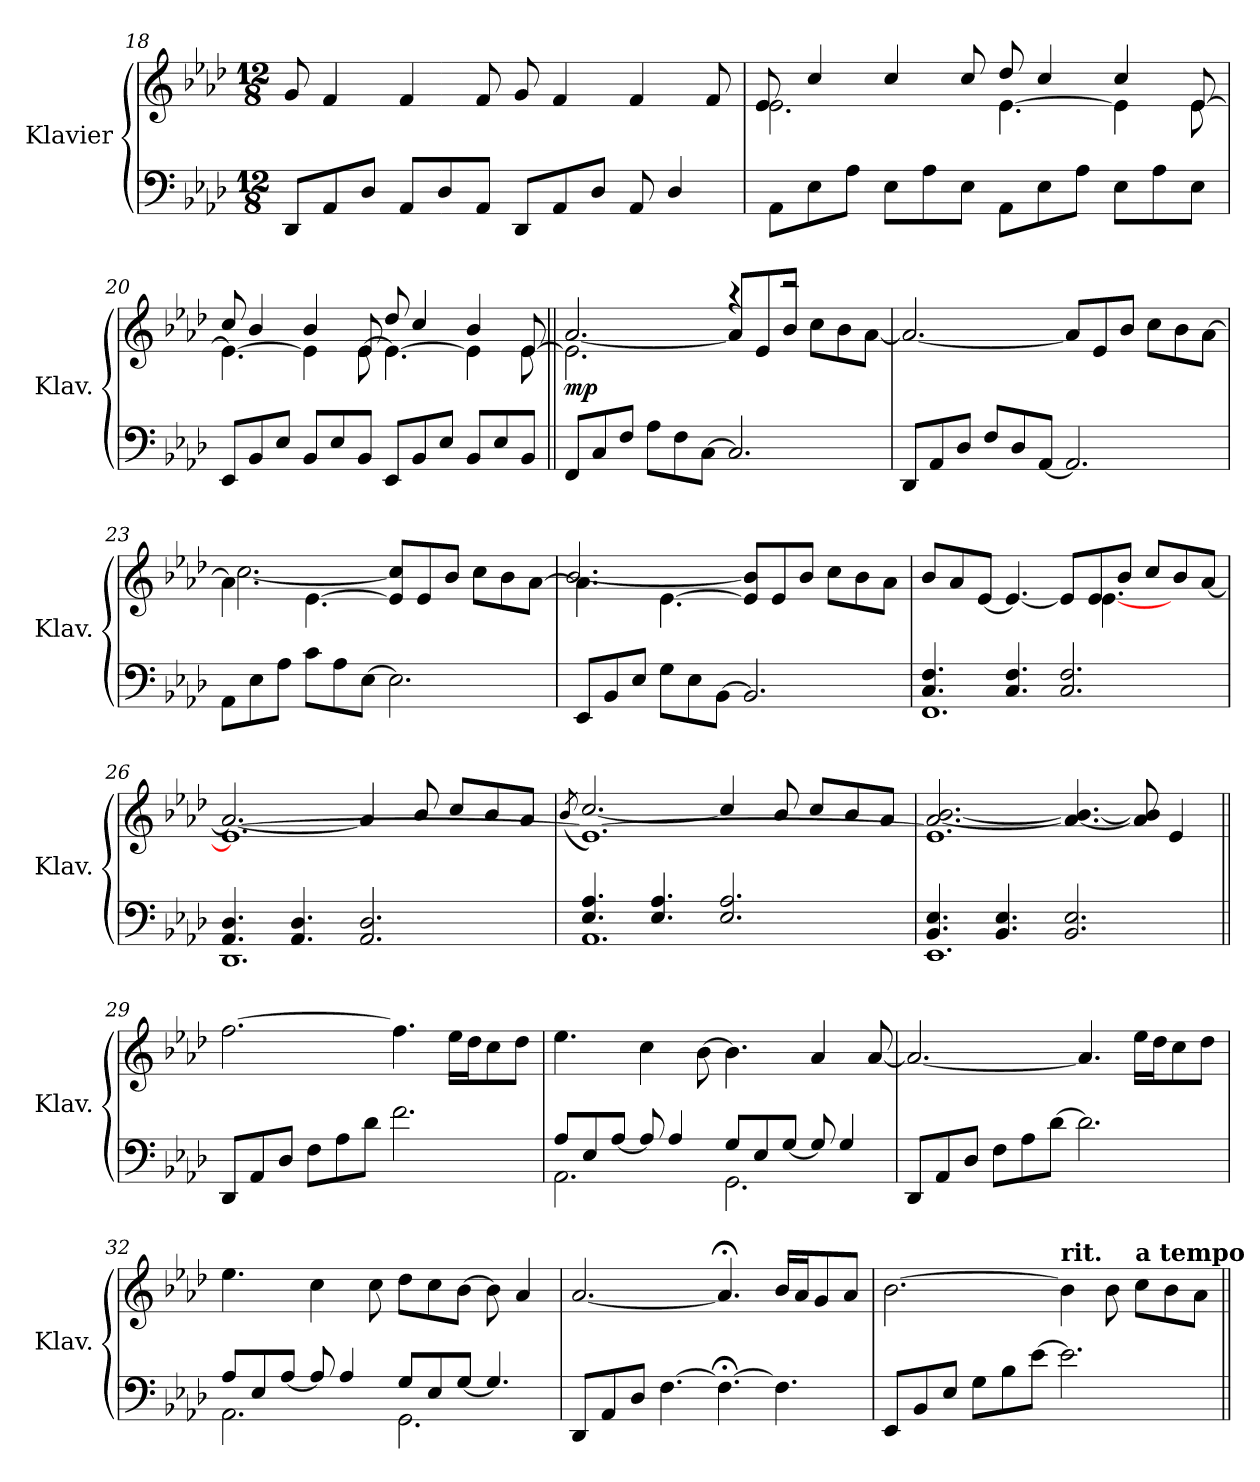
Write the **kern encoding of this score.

**kern	**kern	**dynam
*part1	*part1	*part1
*staff2	*staff1	*staff1/2
*I"Klavier	*	*
*I'Klav.	*	*
*clefF4	*clefG2	*
*k[b-e-a-d-]	*k[b-e-a-d-]	*
*M12/8	*M12/8	*
=18	=18	=18
8DD-/L	8g/	.
8AA-/	4f/	.
8D-/J	.	.
8AA-/L	4f/	.
8D-/	.	.
8AA-/J	8f/	.
8DD-/L	8g/	.
8AA-/	4f/	.
8D-/J	.	.
8AA-/	4f/	.
4D-/	.	.
.	8f/	.
!!LO:LB:g=z
=19	=19	=19
*	*^	*
8AA-\L	2.e-\	8e-/	.
8E-\	.	4cc/	.
8A-\J	.	.	.
8E-\L	.	4cc/	.
8A-\	.	.	.
8E-\J	.	8cc/	.
8AA-\L	[4.e-\	8dd-/	.
8E-\	.	4cc/	.
8A-\J	.	.	.
8E-\L	4e-\]	4cc/	.
8A-\	.	.	.
8E-\J	[8e-\	8e-/	.
=20	=20	=20	=20
8EE-/L	4.e-\_	8cc/	.
8BB-/	.	4b-/	.
8E-/J	.	.	.
8BB-/L	4e-\]	4b-/	.
8E-/	.	.	.
8BB-/J	[8e-\	8e-/	.
8EE-/L	4.e-\_	8dd-/	.
8BB-/	.	4cc/	.
8E-/J	.	.	.
8BB-/L	4e-\]	4b-/	.
8E-/	.	.	.
8BB-/J	[8e-\	8e-/	.
!!LO:LB:g=z	!!
=21||	=21||	=21||	=21||
*	*MM126	*	*
!	!	!	!LO:DY:b
8FF/L	2.e-\]	[2.a-/	mp
8C/	.	.	.
8F/J	.	.	.
8A-\L	.	.	.
8F\	.	.	.
[8C\J	.	.	.
2.C/]	4raa	8a-/L]	.
.	.	8e-/	.
.	2rccc	8b-/J	.
.	.	8cc\L	.
.	.	8b-\	.
.	.	[8a-\J	.
*	*v	*v	*
=22	=22	=22
8DD-/L	2.a-/_	.
8AA-/	.	.
8D-/J	.	.
8F/L	.	.
8D-/	.	.
[8AA-/J	.	.
2.AA-/]	8a-/L]	.
.	8e-/	.
.	8b-/J	.
.	8cc\L	.
.	8b-\	.
.	[8a-\J	.
!!LO:LB:g=z
=23	=23	=23
*	*^	*
8AA-\L	4.a-\]	[2.cc\	.
8E-\	.	.	.
8A-\J	.	.	.
8c\L	[4.e-\	.	.
8A-\	.	.	.
[8E-\J	.	.	.
2.E-\]	8e-/] 8cc/]L	2.ryy	.
.	8e-/	.	.
.	8b-/J	.	.
.	8cc\L	.	.
.	8b-\	.	.
.	[8a-\J	.	.
=24	=24	=24	=24
8EE-/L	4.a-\]	[2.b-/	.
8BB-/	.	.	.
8E-/J	.	.	.
8G\L	[4.e-\	.	.
8E-\	.	.	.
[8BB-\J	.	.	.
2.BB-/]	8e-/] 8b-/]L	2.ryy	.
.	8e-/	.	.
.	8b-/J	.	.
.	8cc\L	.	.
.	8b-\	.	.
.	8a-\J	.	.
=25	=25	=25	=25
*^	*	*	*
1.FF	4.C/ 4.F/	8b-/L	2..ryy	.
.	.	8a-/	.	.
.	.	[8e-/J	.	.
.	4.C/ 4.F/	4.e-/_	.	.
.	2.C/ 2.F/	8e-/L]	.	.
.	.	8e-/	[4.e-\	.
.	.	8b-/J	.	.
.	.	8cc/L	.	.
.	.	8b-/	4ryy	.
.	.	[8a-/J	.	.
!!LO:LB:g=z	!!
=26	=26	=26	=26	=26
1.DD-	4.AA-/ 4.D-/	1.e-_	2.a-/_	.
.	4.AA-/ 4.D-/	.	.	.
.	2.AA-/ 2.D-/	.	4a-/]	.
.	.	.	8b-/	.
.	.	.	8cc/L	.
.	.	.	8b-/	.
.	.	.	8a-/J	.
=27	=27	=27	=27	=27
.	.	.	(>8qb-/	.
1.AA-	4.E-/ 4.A-/	1.e-_	[2.cc/)	.
.	4.E-/ 4.A-/	.	.	.
.	2.E-/ 2.A-/	.	4cc/]	.
.	.	.	8b-/	.
.	.	.	8cc/L	.
.	.	.	8b-/	.
.	.	.	8a-/J	.
=28	=28	=28	=28	=28
1.EE-	4.BB-/ 4.E-/	1.e-]	[2.a-/ [2.b-/	.
.	4.BB-/ 4.E-/	.	.	.
.	2.BB-/ 2.E-/	.	4.a-/_ 4.b-/_	.
.	.	.	8a-/] 8b-/]	.
.	.	.	4e-/	.
*v	*v	*	*	*
*	*v	*v	*
!!LO:PB:g=z
=29||	=29||	=29||
8DD-/L	[2.ff\	.
8AA-/	.	.
8D-/J	.	.
8F\L	.	.
8A-\	.	.
8d-\J	.	.
2.f\	4.ff\]	.
.	16ee-\LL	.
.	16dd-\J	.
.	8cc\	.
.	8dd-\J	.
=30	=30	=30
*^	*	*
2.AA-\	8A-/L	4.ee-\	.
.	8E-/	.	.
.	[8A-/J	.	.
.	8A-/]	4cc\	.
.	4A-/	.	.
.	.	[8b-\	.
2.GG\	8G/L	4.b-\]	.
.	8E-/	.	.
.	[8G/J	.	.
.	8G/]	4a-/	.
.	4G/	.	.
.	.	[8a-/	.
*v	*v	*	*
=31	=31	=31
8DD-/L	2.a-/_	.
8AA-/	.	.
8D-/J	.	.
8F\L	.	.
8A-\	.	.
[8d-\J	.	.
2.d-\]	4.a-/]	.
.	16ee-\LL	.
.	16dd-\J	.
.	8cc\	.
.	8dd-\J	.
!!LO:LB:g=z
=32	=32	=32
*^	*	*
2.AA-\	8A-/L	4.ee-\	.
.	8E-/	.	.
.	[8A-/J	.	.
.	8A-/]	4cc\	.
.	4A-/	.	.
.	.	8cc\	.
2.GG\	8G/L	8dd-\L	.
.	8E-/	8cc\	.
.	[8G/J	[8b-\J	.
.	4.G/]	8b-\]	.
.	.	4a-/	.
*v	*v	*	*
=33	=33	=33
8DD-/L	[2.a-/	.
8AA-/	.	.
8D-/J	.	.
[4.F\	.	.
4.F;<\_	4.a-;</]	.
4.F\]	16b-/LL	.
.	16a-/J	.
.	8g/	.
.	8a-/J	.
=34	=34	=34
8EE-/L	[2.b-\	.
8BB-/	.	.
8E-/J	.	.
8G\L	.	.
8B-\	.	.
[8e-\J	.	.
!	!LO:TX:a:B:t=rit.	!
2.e-\]	4b-\]	.
.	8b-\	.
!	!LO:TX:a:B:t=a tempo	!
.	8cc\L	.
.	8b-\	.
.	8a-\J	.
=||	=||	=||
*-	*-	*-
